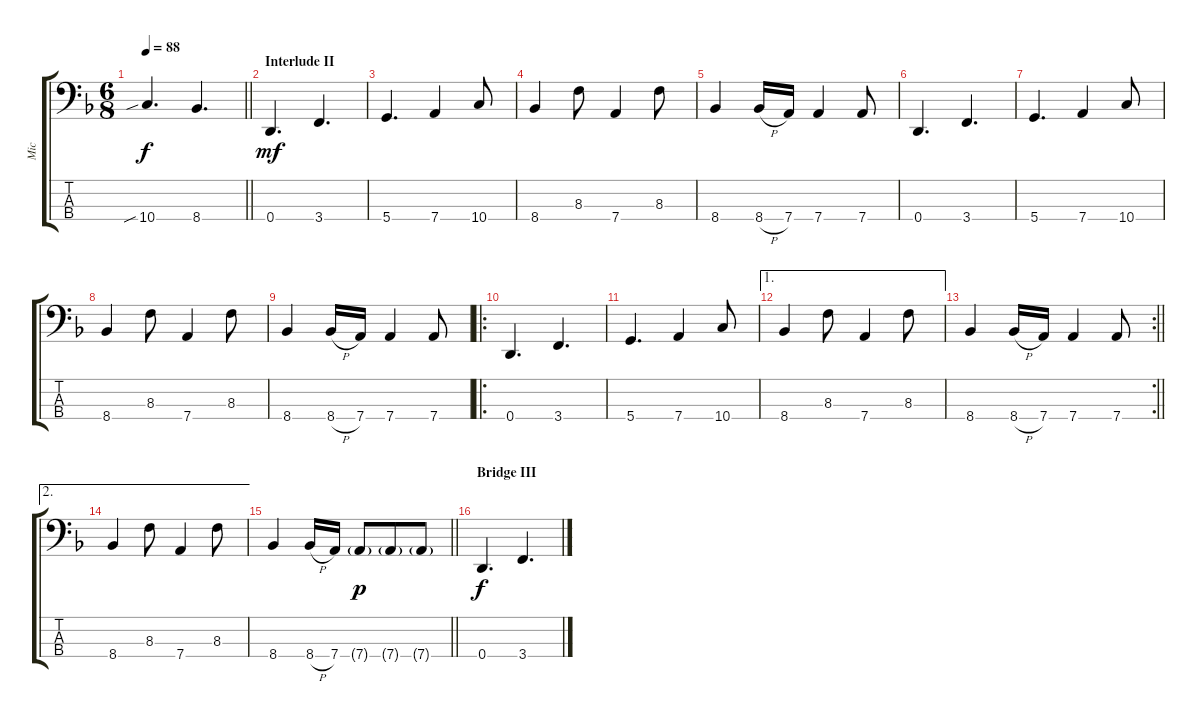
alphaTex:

\track ("Mic" "Mic") {instrument electricbassfinger}
\staff {score tabs}
\tuning (G2 D2 A1 D1) {hide}
\ts (6 8)
\tempo 88
\clef f4
\barLineRight lightlight
\ks f
10.4{sib}.4{d dy f} 8.4.4{d} |
\section ("" "Interlude II")
0.4.4{d dy mf} 3.4.4{d} |
5.4.4{d} 7.4.4 10.4.8 |
8.4.4 8.3.8 7.4.4 8.3.8 |
8.4.4 8.4{h}.16 7.4.16 7.4.4 7.4.8 |
0.4.4{d} 3.4.4{d} |
5.4.4{d} 7.4.4 10.4.8 |
8.4.4 8.3.8 7.4.4 8.3.8 |
8.4.4 8.4{h}.16 7.4.16 7.4.4 7.4.8 |
\ro
0.4.4{d} 3.4.4{d} |
5.4.4{d} 7.4.4 10.4.8 |
\ae 1
8.4.4 8.3.8 7.4.4 8.3.8 |
\rc 2
\barLineRight lightlight
8.4.4 8.4{h}.16 7.4.16 7.4.4 7.4.8 |
\ae 2
8.4.4 8.3.8 7.4.4 8.3.8 |
\barLineRight lightlight
8.4.4 8.4{h}.16 7.4.16 7.4{g}.8{dy p} 7.4{g}.8 7.4{g}.8 |
\section ("" "Bridge III")
0.4.4{d dy f} 3.4.4{d}
